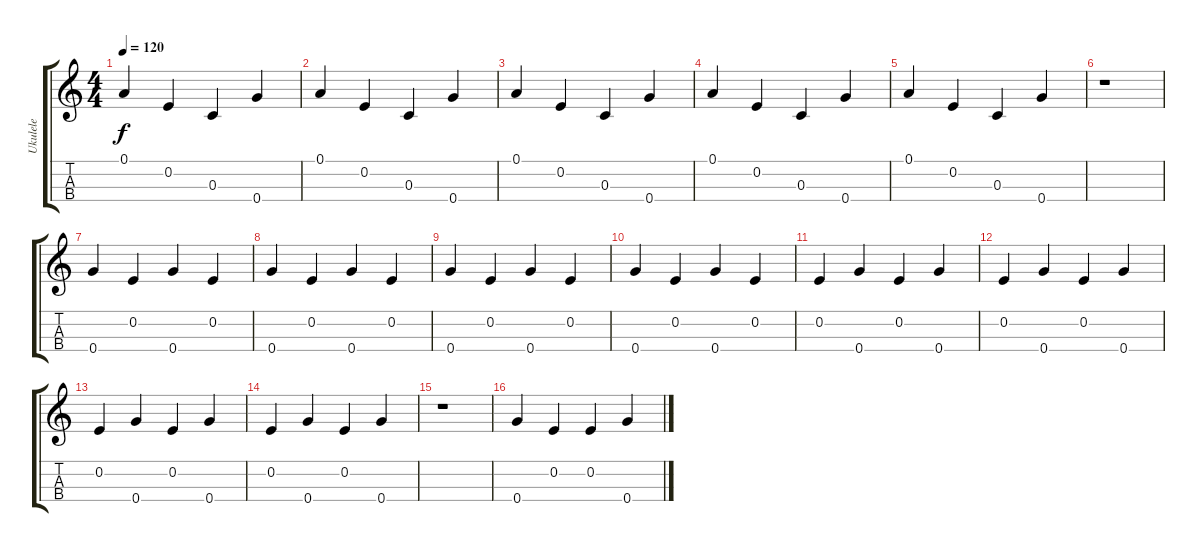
\track ("Ukulele" "Ukulele") {instrument acousticguitarsteel}
\staff {score tabs}
\tuning (A3 E3 C3 G3) {hide}
\ts (4 4)
\tempo 120
\clef g2
\ks c
0.1.4{dy f} 0.2.4 0.3.4 0.4.4 |
0.1.4 0.2.4 0.3.4 0.4.4 |
0.1.4 0.2.4 0.3.4 0.4.4 |
0.1.4 0.2.4 0.3.4 0.4.4 |
0.1.4 0.2.4 0.3.4 0.4.4 |
r.1 |
0.4.4 0.2.4 0.4.4 0.2.4 |
0.4.4 0.2.4 0.4.4 0.2.4 |
0.4.4 0.2.4 0.4.4 0.2.4 |
0.4.4 0.2.4 0.4.4 0.2.4 |
0.2.4 0.4.4 0.2.4 0.4.4 |
0.2.4 0.4.4 0.2.4 0.4.4 |
0.2.4 0.4.4 0.2.4 0.4.4 |
0.2.4 0.4.4 0.2.4 0.4.4 |
r.1 |
0.4.4 0.2.4 0.2.4 0.4.4
